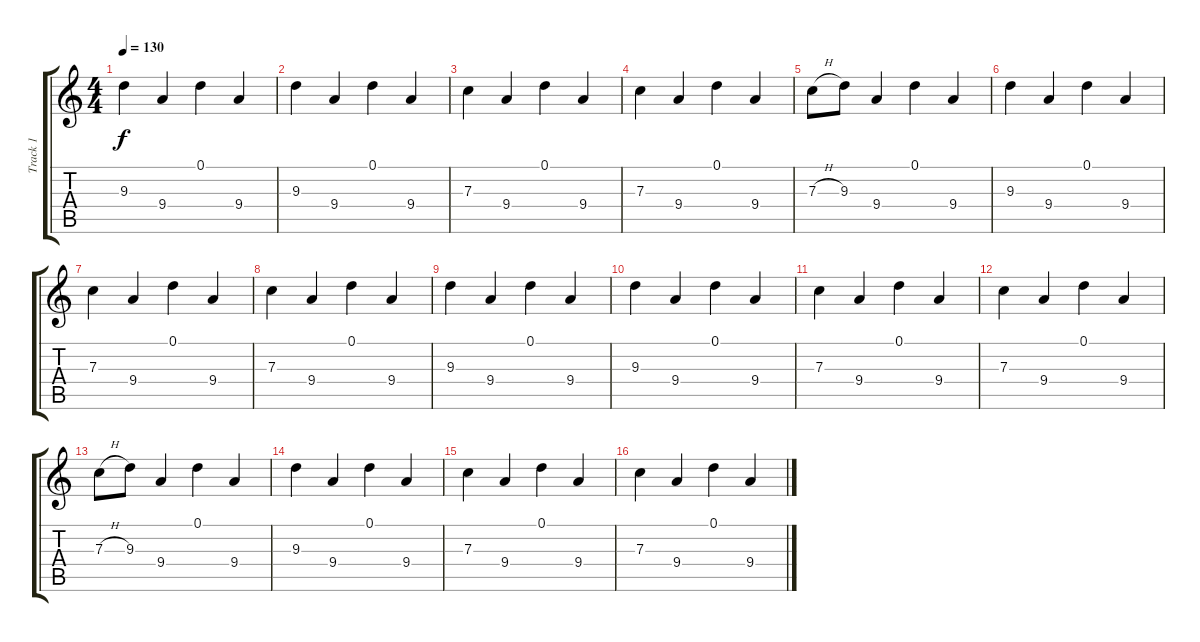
\track ("Track 1" "Track 1") {instrument electricguitarclean}
\staff {score tabs}
\tuning (D4 A3 F3 C3 G2 C2) {hide}
\ts (4 4)
\tempo 130
\clef g2
\ks c
9.3.4{dy f} 9.4.4 0.1.4 9.4.4 |
9.3.4 9.4.4 0.1.4 9.4.4 |
7.3.4 9.4.4 0.1.4 9.4.4 |
7.3.4 9.4.4 0.1.4 9.4.4 |
7.3{h}.8 9.3.8 9.4.4 0.1.4 9.4.4 |
9.3.4 9.4.4 0.1.4 9.4.4 |
7.3.4 9.4.4 0.1.4 9.4.4 |
7.3.4 9.4.4 0.1.4 9.4.4 |
9.3.4 9.4.4 0.1.4 9.4.4 |
9.3.4 9.4.4 0.1.4 9.4.4 |
7.3.4 9.4.4 0.1.4 9.4.4 |
7.3.4 9.4.4 0.1.4 9.4.4 |
7.3{h}.8 9.3.8 9.4.4 0.1.4 9.4.4 |
9.3.4 9.4.4 0.1.4 9.4.4 |
7.3.4 9.4.4 0.1.4 9.4.4 |
7.3.4 9.4.4 0.1.4 9.4.4
